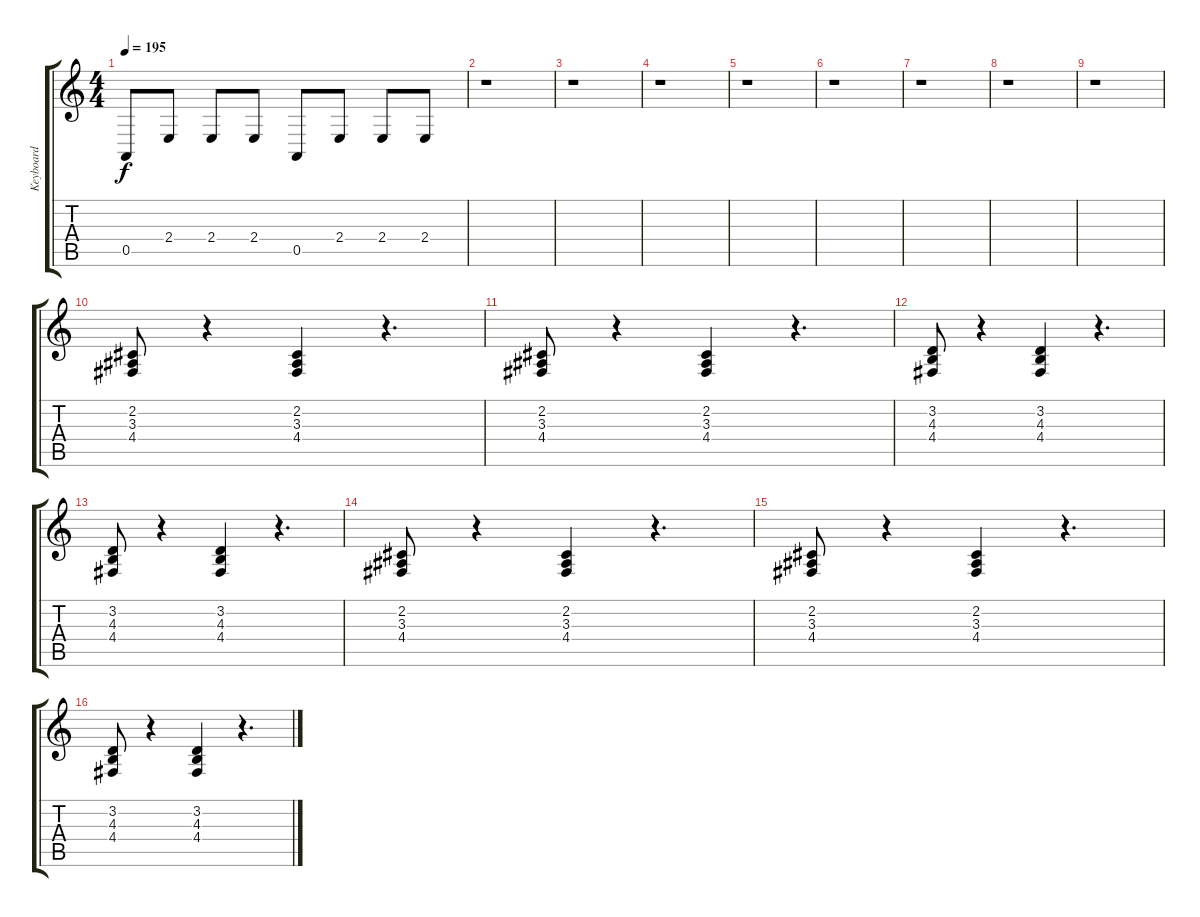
\track ("Keyboard" "Keyboard") {instrument brightacousticpiano}
\staff {score tabs}
\tuning (E4 B3 G3 D3 A2 E2) {hide}
\ts (4 4)
\tempo 195
\clef g2
\ks c
0.5.8{dy f} 2.4.8 2.4.8 2.4.8 0.5.8 2.4.8 2.4.8 2.4.8 |
r.1 |
r.1 |
r.1 |
r.1 |
r.1 |
r.1 |
r.1 |
r.1 |
(2.2 3.3 4.4).8 r.4 (2.2 3.3 4.4).4 r.4{d} |
(2.2 3.3 4.4).8 r.4 (2.2 3.3 4.4).4 r.4{d} |
(3.2 4.3 4.4).8 r.4 (3.2 4.3 4.4).4 r.4{d} |
(3.2 4.3 4.4).8 r.4 (3.2 4.3 4.4).4 r.4{d} |
(2.2 3.3 4.4).8 r.4 (2.2 3.3 4.4).4 r.4{d} |
(2.2 3.3 4.4).8 r.4 (2.2 3.3 4.4).4 r.4{d} |
(3.2 4.3 4.4).8 r.4 (3.2 4.3 4.4).4 r.4{d}
